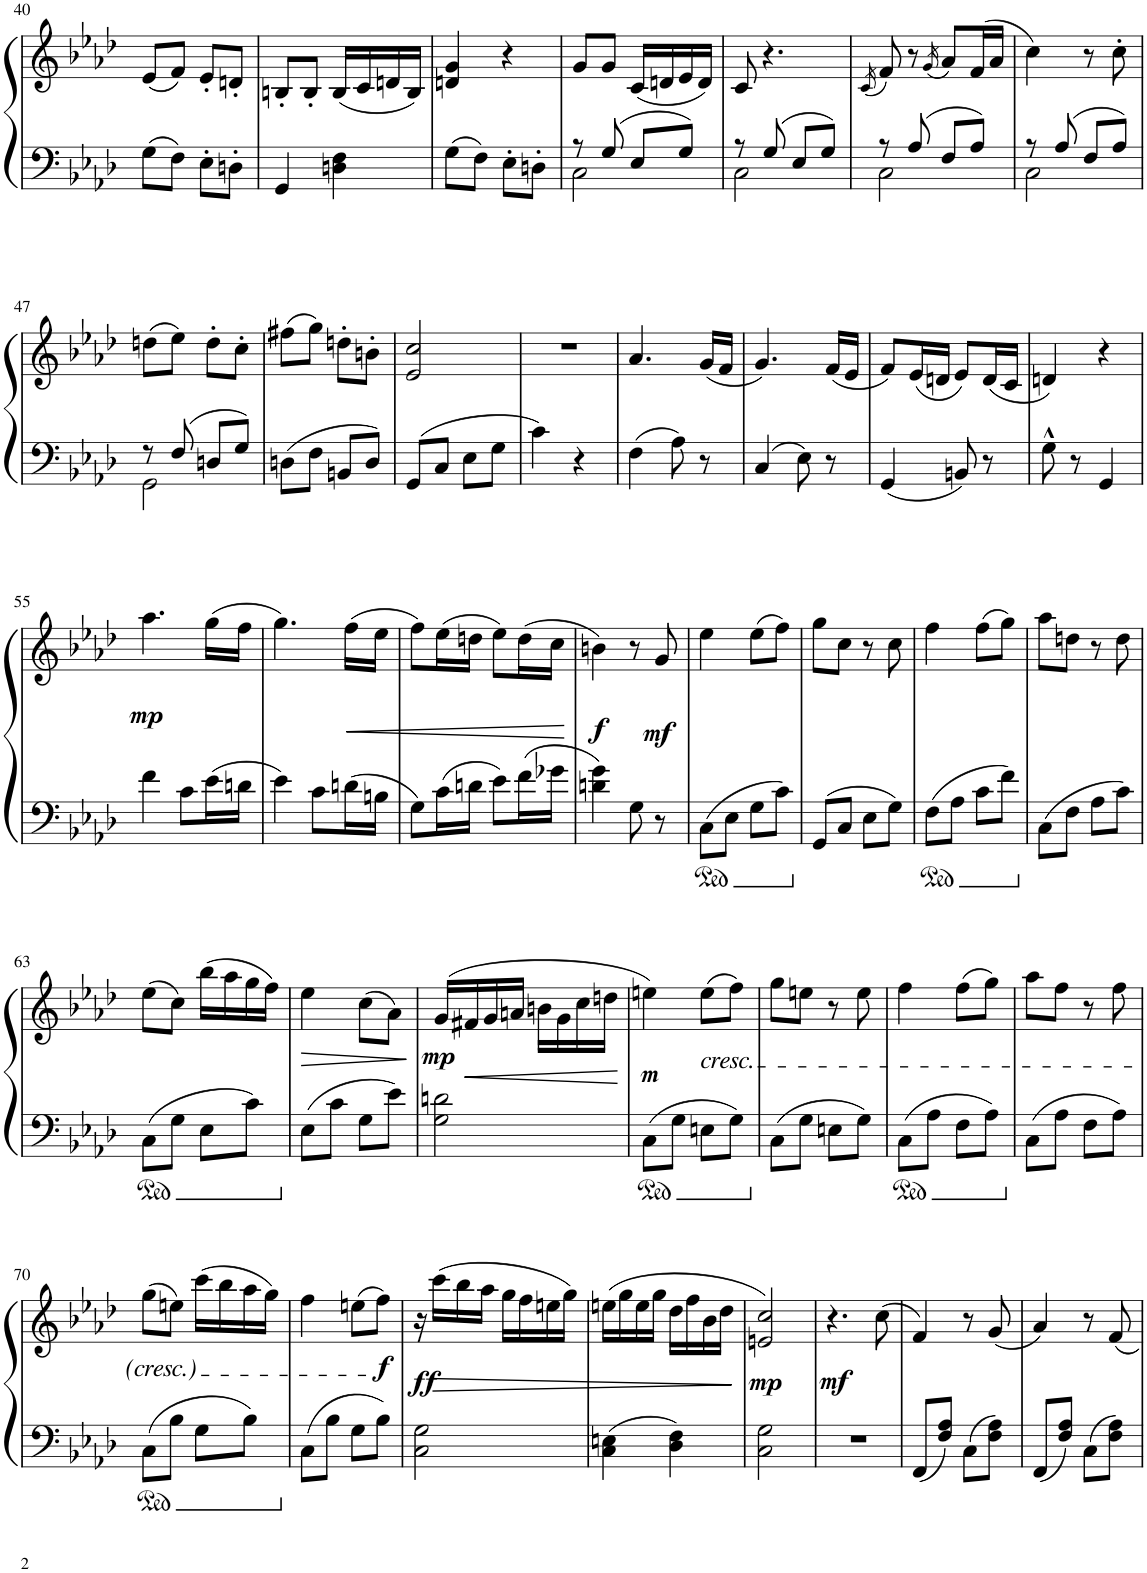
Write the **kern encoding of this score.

**kern	**kern	**dynam
*part1	*part1	*part1
*staff2	*staff1	*staff1/2
*I"Piano	*	*
*I'Pno.	*	*
!!LO:PB:g=z
*clefF4	*clefG2	*
*k[b-e-a-d-]	*k[b-e-a-d-]	*
*M2/4	*M2/4	*
=40	=40	=40
8G\L	(8e-/L	.
8F\J	8f/J)	.
8E-'\L	8e-'/L	.
8Dn'\J	8dn'/J	.
=41	=41	=41
4GG/	8Bn'/L	.
.	8B'/J	.
4Dn\ 4F\	(16B/LL	.
.	16c/	.
.	16dn/	.
.	16B/JJ)	.
=42	=42	=42
8G\L	4dn/ 4g/	.
8F\J	.	.
8E-'\L	4r	.
8Dn'\J	.	.
=43	=43	=43
*^	*	*
8r	2C\	8g/L	.
8G/	.	8g/J	.
8E-/L	.	(16c/LL	.
.	.	16dn/	.
8G/J	.	16e-/	.
.	.	16d/JJ)	.
=44	=44	=44	=44
8r	2C\	8c/	.
8G/	.	4.r	.
8E-/L	.	.	.
8G/J	.	.	.
=45	=45	=45	=45
.	.	(16qc/	.
8r	2C\	8f/)	.
8A-/	.	8r	.
.	.	(16qg/	.
8F/L	.	8a-/L)	.
8A-/J	.	(16f/L	.
.	.	16a-/JJ	.
=46	=46	=46	=46
8r	2C\	4cc\)	.
8A-/	.	.	.
8F/L	.	8r	.
8A-/J	.	8cc'\	.
!!LO:LB:g=z
=47	=47	=47	=47
8r	2GG\	(8ddn\L	.
8F/	.	8ee-\J)	.
8Dn/L	.	8dd'\L	.
8G/J	.	8cc'\J	.
*v	*v	*	*
=48	=48	=48
8Dn\L	(8ff#X\L	.
8F\J	8gg\J)	.
8BBn/L	8ddn'\L	.
8D/J	8bn'\J	.
=49	=49	=49
8GG/L	2e-/ 2cc/	.
8C/J	.	.
8E-\L	.	.
8G\J	.	.
=50	=50	=50
4c\	2r	.
4r	.	.
=51	=51	=51
4F\	4.a-/	.
8A-\	.	.
8r	(16g/LL	.
.	16f/JJ	.
=52	=52	=52
4C/	4.g/)	.
8E-\	.	.
8r	(16f/LL	.
.	16e-/JJ	.
=53	=53	=53
4GG/	8f/L)	.
.	(16e-/L	.
.	16dn/JJ	.
8BBn/	8e-/L)	.
8r	(16d/L	.
.	16c/JJ	.
=54	=54	=54
8G^^\	4dn/)	.
8r	.	.
4GG/	4r	.
!!LO:LB:g=z
=55	=55	=55
!	!	!LO:DY:b
4f\	4.aa-\	mp
8c\L	.	.
16e-\L	(16gg\LL	.
16dn\JJ	16ff\JJ	.
=56	=56	=56
4e-\	4.gg\)	.
8c\L	.	.
!	!	!LO:HP:b
16dn\L	(16ff\LL	<
16Bn\JJ	16ee-\JJ	.
=57	=57	=57
8G\L	8ff\L)	.
16c\L	(16ee-\L	.
16dn\JJ	16ddn\JJ	.
8e-\L	8ee-\L)	.
16f\L	(16dd\L	.
16g-X\JJ	16cc\JJ	.
.	.	[
=58	=58	=58
!	!	!LO:DY:b
4dn\ 4g\	4bn\)	f
8G\	8r	.
!	!	!LO:DY:b
8r	8g/	mf
=59	=59	=59
8C\L	4ee-\	.
8E-\J	.	.
8G\L	(8ee-\L	.
8c\J	8ff\J)	.
=60	=60	=60
8GG/L	8gg\L	.
8C/J	8cc\J	.
8E-\L	8r	.
8G\J	8cc\	.
=61	=61	=61
8F\L	4ff\	.
8A-\J	.	.
8c\L	(8ff\L	.
8f\J	8gg\J)	.
=62	=62	=62
8C\L	8aa-\L	.
8F\J	8ddn\J	.
8A-\L	8r	.
8c\J	8dd\	.
!!LO:LB:g=z
=63	=63	=63
8C\L	(8ee-\L	.
8G\J	8cc\J)	.
8E-\L	(16bb-\LL	.
.	16aa-\	.
8c\J	16gg\	.
.	16ff\JJ)	.
=64	=64	=64
!	!	!LO:HP:b
8E-\L	4ee-\	>
8c\J	.	.
8G\L	(8cc\L	.
8e-\J	8a-\J)	.
.	.	]
=65	=65	=65
!	!	!LO:DY:b
2G\ 2dn\	(16g/LL	mp
!	!	!LO:HP:b
.	16f#X/	<
.	16g/	.
.	16an/JJ	.
.	16bn\LL	.
.	16g\	.
.	16cc\	.
.	16ddn\JJ	.
.	.	[
=66	=66	=66
!	!	!LO:DY:b
8C\L	4een\)	other-dynamics
8G\J	.	.
!	!LO:TX:b:i:t=cresc.	!
8En\L	(8ee\L	.
8G\J	8ff\J)	.
=67	=67	=67
8C\L	8gg\L	.
8G\J	8een\J	.
8En\L	8r	.
8G\J	8ee\	.
=68	=68	=68
8C\L	4ff\	.
8A-\J	.	.
8F\L	(8ff\L	.
8A-\J	8gg\J)	.
=69	=69	=69
8C\L	8aa-\L	.
8A-\J	8ff\J	.
8F\L	8r	.
8A-\J	8ff\	.
!!LO:LB:g=z
=70	=70	=70
8C\L	(8gg\L	.
8B-\J	8een\J)	.
8G\L	(16ccc\LL	.
.	16bb-\	.
8B-\J	16aa-\	.
.	16gg\JJ)	.
=71	=71	=71
8C\L	4ff\	.
8B-\J	.	.
8G\L	(8een\L	.
!	!	!LO:DY:b
8B-\J	8ff\J)	f
=72	=72	=72
!	!	!LO:DY:b
2C\ 2G\	16r	ff
!	!	!LO:HP:b
.	(16ccc\LL	>
.	16bb-\	.
.	16aa-\JJ	.
.	16gg\LL	.
.	16ff\	.
.	16een\	.
.	16gg\JJ)	.
=73	=73	=73
4C\ 4En\	(16een\LL	.
.	16gg\	.
.	16ee\	.
.	16gg\JJ	.
4D-\ 4F\	16dd-\LL	.
.	16ff\	.
.	16b-\	.
.	16dd-\JJ	.
.	.	]
=74	=74	=74
!	!	!LO:DY:b
2C\ 2G\	2en/ 2cc/)	mp
=75	=75	=75
!	!	!LO:DY:b
2r	4.r	mf
.	(8cc\	.
=76	=76	=76
8FF/L	4f/)	.
8F/ 8A-/J	.	.
8C\L	8r	.
8F\ 8A-\J	(8g/	.
=77	=77	=77
8FF/L	4a-/)	.
8F/ 8A-/J	.	.
8C\L	8r	.
8F\ 8A-\J	8f/	.
=	=	=
*-	*-	*-
